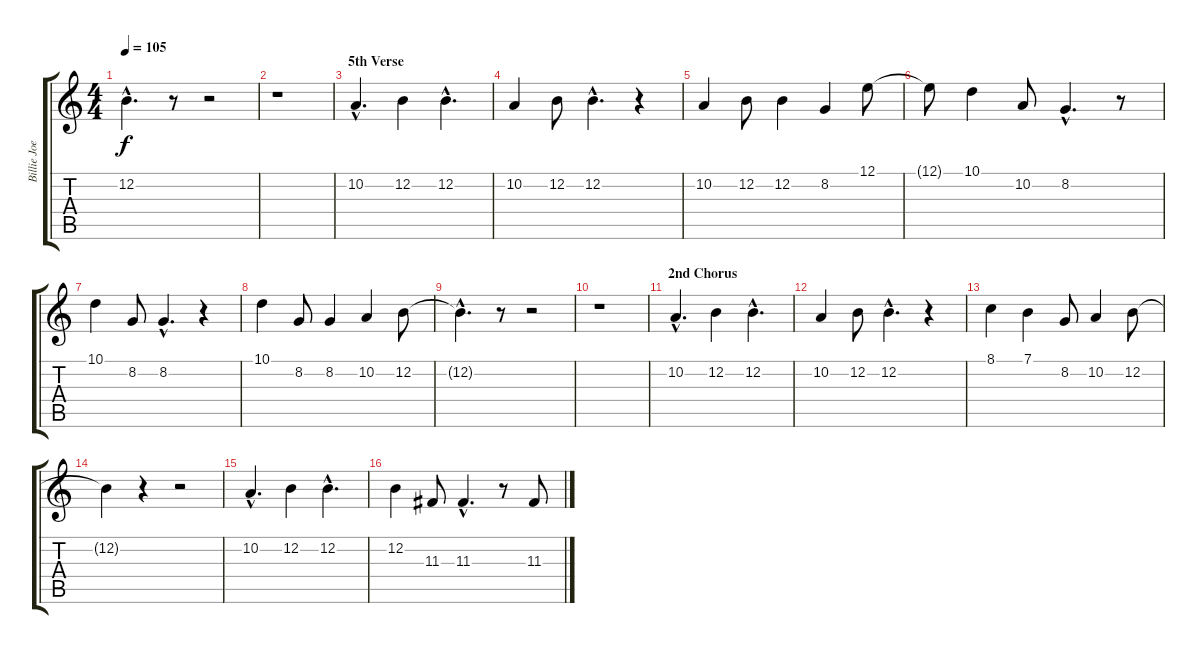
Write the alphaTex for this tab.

\track ("Billie Joe (Vocals)" "Billie Joe") {instrument lead2sawtooth}
\staff {score tabs}
\tuning (E4 B3 G3 D3 A2 E2) {hide}
\ts (4 4)
\tempo 105
\clef g2
\ks c
12.2{hac t}.4{d dy f} r.8 r.2 |
r.1 |
\section ("" "5th Verse")
10.2{hac}.4{d volume 12} 12.2.4 12.2{hac}.4{d} |
10.2.4 12.2.8 12.2{hac}.4{d} r.4 |
10.2.4 12.2.8 12.2.4 8.2.4 12.1.8 |
12.1{t}.8 10.1.4 10.2.8 8.2{hac}.4{d} r.8 |
10.1.4 8.2.8 8.2{hac}.4{d} r.4 |
10.1.4 8.2.8 8.2.4 10.2.4 12.2.8 |
12.2{hac t}.4{d} r.8 r.2 |
r.1 |
\section ("" "2nd Chorus")
10.2{hac}.4{d volume 12} 12.2.4 12.2{hac}.4{d} |
10.2.4 12.2.8 12.2{hac}.4{d} r.4 |
8.1.4 7.1.4 8.2.8 10.2.4 12.2.8 |
12.2{t}.4 r.4 r.2 |
10.2{hac}.4{d volume 12} 12.2.4 12.2{hac}.4{d} |
12.2.4 11.3.8 11.3{hac}.4{d} r.8 11.3.8
